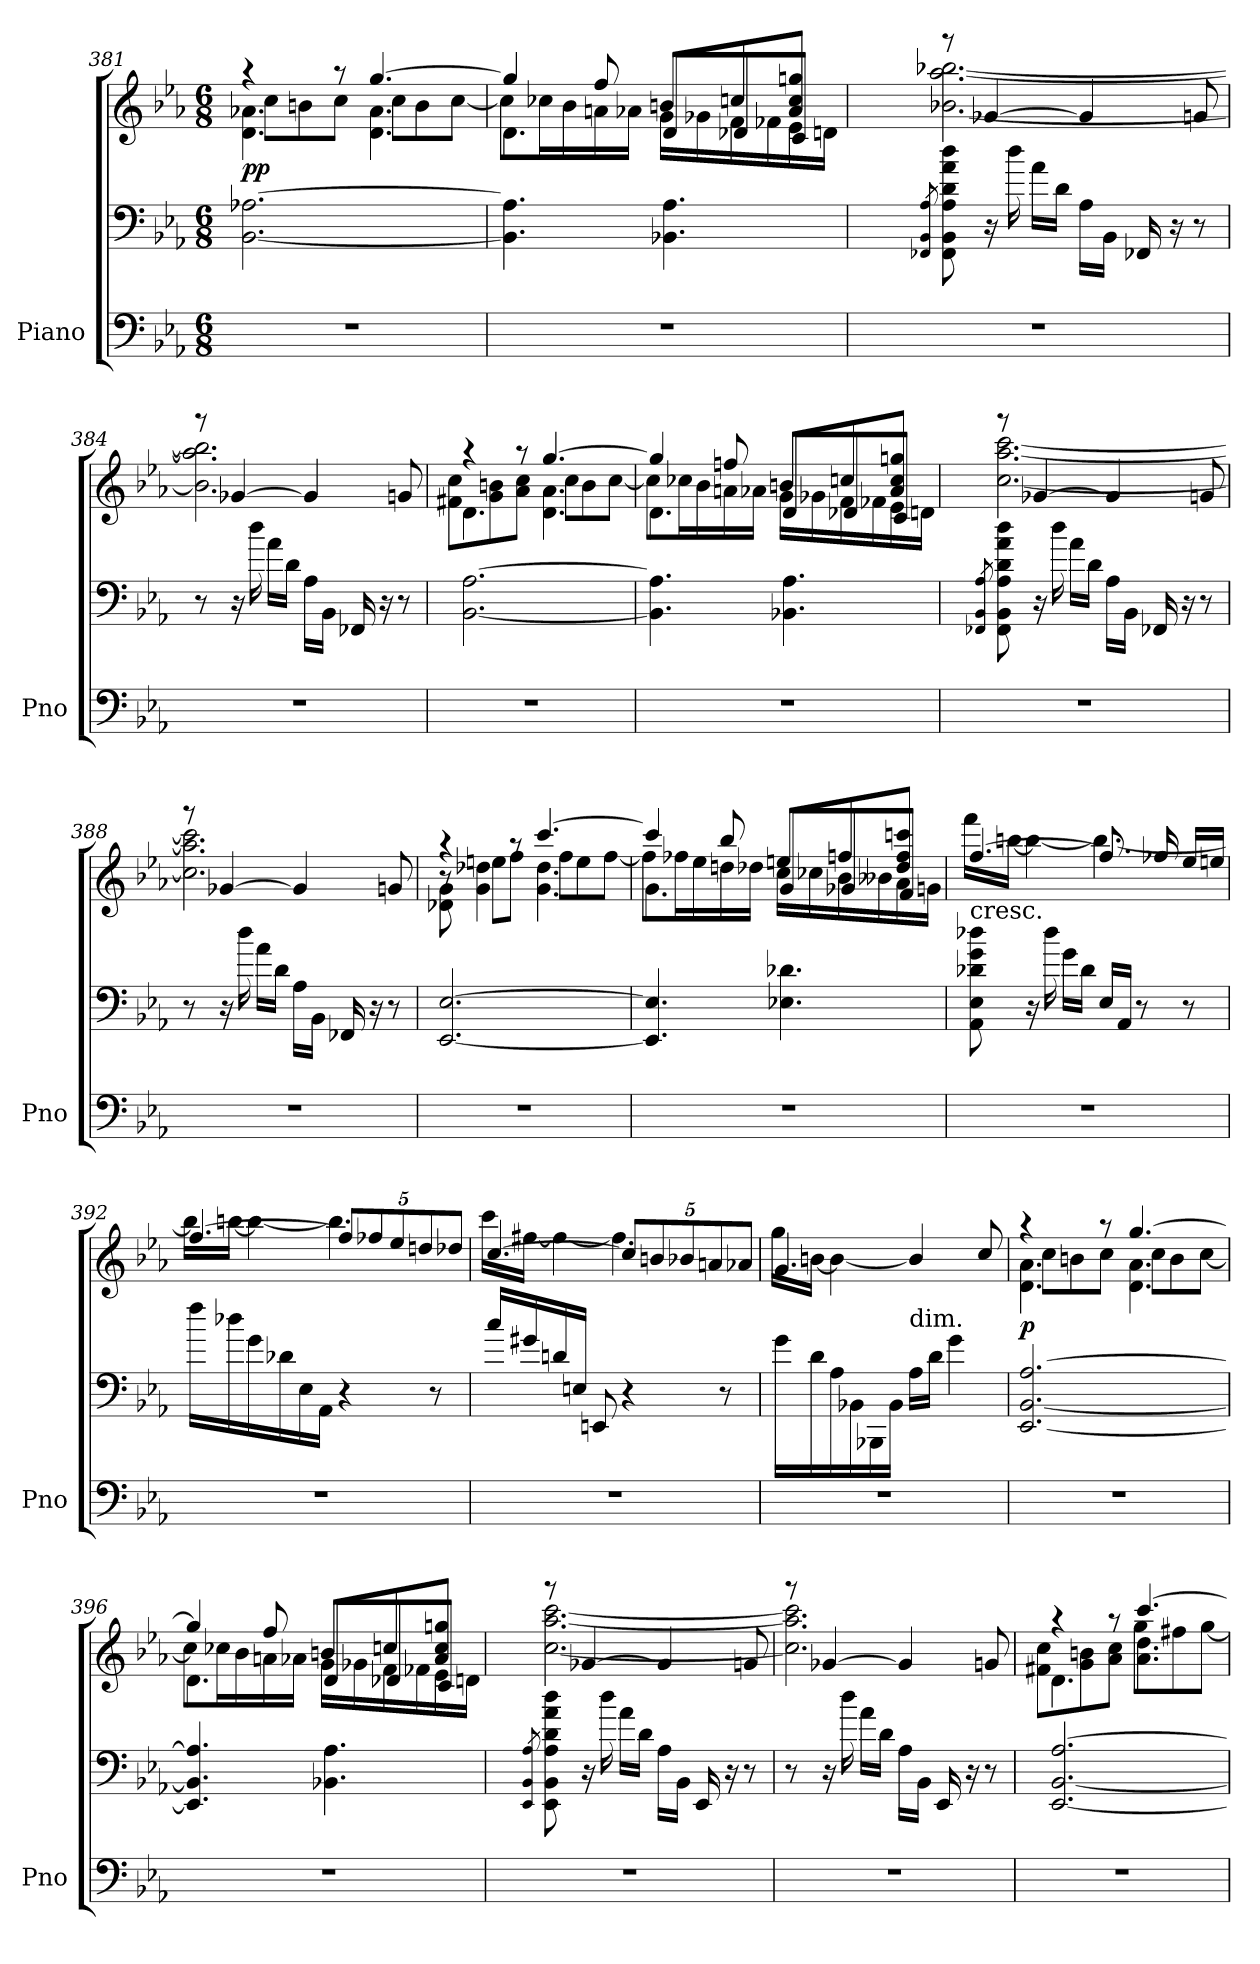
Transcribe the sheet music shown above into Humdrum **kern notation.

**kern	**kern	**kern	**dynam
*part1	*part1	*part1	*part1
*staff3	*staff2	*staff1	*staff1/2/3
*I"Piano	*	*	*
*I'Pno	*	*	*
*clefF4	*clefF4	*clefG2	*
*k[b-e-a-]	*k[b-e-a-]	*k[b-e-a-]	*
*M6/8	*M6/8	*M6/8	*
=381	=381	=381	=381
*	*	*^	*
*	*	*	*^	*
2.r	[2.BB- [2.A-X	4.d\ 4.a-X\	8ccL	4raa	pp
.	.	.	8bn	.	.
.	.	.	8ccJ	8raa	.
.	.	4.d\ 4.a-\	8ccL	[4.gg	.
.	.	.	8b	.	.
.	.	.	[8ccJ	.	.
=382	=382	=382	=382	=382	=382
2.r	4.BB-] 4.A-]	4.d\	8ccL]	4gg]	.
.	.	.	16cc-XL	.	.
.	.	.	16b-	.	.
.	.	.	16an	8ff	.
.	.	.	16a-XJJ	.	.
.	4.BB-X 4.A-	8d\L	16gLL	8bnL	.
.	.	.	16g-X	.	.
.	.	8d-X	16f	8ccn	.
.	.	.	16f-X	.	.
.	.	8c/J	16e-	8a- 8cc 8ggnJ	.
.	.	.	16dnJJ	.	.
*	*	*v	*v	*v	*
=383	=383	=383	=383
.	8qFF-X 8qBB- 8qA-	.	.
*	*	*^	*
2.r	8FF-] 8BB-] 8A-] 8d 8a- 8dd	8r	[2.b-X [2.aa- [2.bb-X	.
.	16r	[4g-X	.	.
.	16dd	.	.	.
.	16a-LL	.	.	.
.	16dJJ	.	.	.
.	16A-LL	4g-]	.	.
.	16BB-JJ	.	.	.
.	16FF-X	.	.	.
.	16r	.	.	.
.	8r	8gn	.	.
=384	=384	=384	=384	=384
2.r	8r	8r	2.b-] 2.aa-] 2.bb-]	.
.	16r	[4g-X	.	.
.	16dd	.	.	.
.	16a-LL	.	.	.
.	16dJJ	.	.	.
.	16A-LL	4g-]	.	.
.	16BB-JJ	.	.	.
.	16FF-X	.	.	.
.	16r	.	.	.
.	8r	8gn	.	.
=385	=385	=385	=385	=385
*	*	*	*^	*
2.r	[2.BB- [2.A-	4.d\	8f#X 8ccL	4raa	.
.	.	.	8g 8bn	.	.
.	.	.	8a- 8ccJ	8raa	.
.	.	4.d\ 4.a-\	8ccL	[4.gg	.
.	.	.	8b	.	.
.	.	.	[8ccJ	.	.
=386	=386	=386	=386	=386	=386
2.r	4.BB-] 4.A-]	4.d\	8ccL]	4gg]	.
.	.	.	16cc-XL	.	.
.	.	.	16b-	.	.
.	.	.	16an	8ffn	.
.	.	.	16a-XJJ	.	.
.	4.BB-X 4.A-	8d\L	16gLL	8bnL	.
.	.	.	16g-X	.	.
.	.	8d-X	16f	8ccn	.
.	.	.	16f-X	.	.
.	.	8c/J	16e-	8a- 8cc 8ggnJ	.
.	.	.	16dnJJ	.	.
*	*	*v	*v	*v	*
=387	=387	=387	=387
.	8qFF-X 8qBB- 8qA-	.	.
*	*	*^	*
2.r	8FF-] 8BB-] 8A-] 8d 8a- 8dd	8r	[2.cc [2.aa- [2.ccc	.
.	16r	[4g-X	.	.
.	16dd	.	.	.
.	16a-LL	.	.	.
.	16dJJ	.	.	.
.	16A-LL	4g-]	.	.
.	16BB-JJ	.	.	.
.	16FF-X	.	.	.
.	16r	.	.	.
.	8r	8gn	.	.
=388	=388	=388	=388	=388
2.r	8r	8r	2.cc] 2.aa-] 2.ccc]	.
.	16r	[4g-X	.	.
.	16dd	.	.	.
.	16a-LL	.	.	.
.	16dJJ	.	.	.
.	16A-LL	4g-]	.	.
.	16BB-JJ	.	.	.
.	16FF-X	.	.	.
.	16r	.	.	.
.	8r	8gn	.	.
=389	=389	=389	=389	=389
*	*	*	*^	*
2.r	[2.EE- [2.E-	8d-X\ 8g\	8r	4raa	.
.	.	4g\ 4dd-X\	8eenL	.	.
.	.	.	8ffJ	8raa	.
.	.	4.g\ 4.dd-\	8ffL	[4.ccc	.
.	.	.	8ee	.	.
.	.	.	[8ffJ	.	.
=390	=390	=390	=390	=390	=390
2.r	4.EE-] 4.E-]	4.g\	8ffL]	4ccc]	.
.	.	.	16ff-XL	.	.
.	.	.	16ee-	.	.
.	.	.	16ddn	8bb-	.
.	.	.	16dd-XJJ	.	.
.	4.E-X 4.d-X	8g\L	16ccLL	8eenL	.
.	.	.	16cc-X	.	.
.	.	8g-X	16b-	8ffn	.
.	.	.	16b--X	.	.
.	.	8f/J	16a-	8dd- 8ff 8cccnJ	.
.	.	.	16gnJJ	.	.
*	*	*	*v	*v	*
=391	=391	=391	=391	=391
!	!	!LO:TX:c:t=cresc.	!	!
2.r	8AA-\ 8E-\ 8d-X\ 8g\ 8dd-X\	[4.ff	16fffLL	.
.	.	.	[16bbnJJ	.
.	16r	.	4bb_	.
.	16dd-\	.	.	.
.	16gLL	.	.	.
.	16d-JJ	.	.	.
.	16E-LL	8.ff]	4.bb_	.
.	16AA-JJ	.	.	.
.	8r	.	.	.
.	.	16ff-X	.	.
.	8r	16ee-LL	.	.
.	.	16eenJJ	.	.
=392	=392	=392	=392	=392
2.r	16ff\LL	[4.ff/	16bbLL]	.
.	16dd-X	.	[16bbnJJ	.
.	16g\	.	4bb_	.
.	16d-X	.	.	.
.	16E-/	.	.	.
.	16AA-JJ	.	.	.
.	4r	40%3ffL]	4.bb]	.
.	.	40%3ff-X	.	.
.	.	40%3ee-	.	.
.	.	40%3ddn	.	.
.	8r	.	.	.
.	.	40%3dd-XJ	.	.
=393	=393	=393	=393	=393
2.r	16cc\LL	[4.cc/	16cccLL	.
.	16g#X	.	[16ff#XJJ	.
.	16dn/	.	4ff#_	.
.	16EnJJ	.	.	.
.	8EEn	.	.	.
.	4r	40%3ccL]	4.ff#]	.
.	.	40%3bn	.	.
.	.	40%3b-X	.	.
.	.	40%3an	.	.
.	8r	.	.	.
.	.	40%3a-XJ	.	.
=394	=394	=394	=394	=394
2.r	16g\LL	4.g/	16ggLL	.
.	16d\	.	[16bnJJ	.
.	16A-/	.	4b_	.
.	16BB-X	.	.	.
.	16BBB-X	.	.	.
.	16BB-JJ	.	.	.
!	!	!LO:TX:c:t=dim.	!	!
.	16A-LL	4ryy	4b/]	.
.	16dJJ	.	.	.
.	4g	.	.	.
.	.	8ryy	8cc/	.
=395	=395	=395	=395	=395
*	*	*	*^	*
2.r	[2.EE- [2.BB- [2.A-	4.d\ 4.a-\	8ccL	4raa	p
.	.	.	8bn	.	.
.	.	.	8ccJ	8raa	.
.	.	4.d\ 4.a-\	8ccL	[4.gg	.
.	.	.	8b	.	.
.	.	.	[8ccJ	.	.
=396	=396	=396	=396	=396	=396
2.r	4.EE-] 4.BB-] 4.A-]	4.d\	8ccL]	4gg]	.
.	.	.	16cc-XL	.	.
.	.	.	16b-	.	.
.	.	.	16an	8ff	.
.	.	.	16a-XJJ	.	.
.	4.BB-X 4.A-	8d\L	16gLL	8bnL	.
.	.	.	16g-X	.	.
.	.	8d-X	16f	8ccn	.
.	.	.	16f-X	.	.
.	.	8c/J	16e-	8a- 8cc 8ggnJ	.
.	.	.	16dnJJ	.	.
*	*	*v	*v	*v	*
=397	=397	=397	=397
.	8qEE- 8qBB- 8qA-	.	.
*	*	*^	*
2.r	8EE-] 8BB-] 8A-] 8d 8a- 8dd	8r	[2.cc [2.aa- [2.ccc	.
.	16r	[4g-X	.	.
.	16dd	.	.	.
.	16a-LL	.	.	.
.	16dJJ	.	.	.
.	16A-LL	4g-]	.	.
.	16BB-JJ	.	.	.
.	16EE-	.	.	.
.	16r	.	.	.
.	8r	8gn	.	.
=398	=398	=398	=398	=398
2.r	8r	8r	2.cc] 2.aa-] 2.ccc]	.
.	16r	[4g-X	.	.
.	16dd	.	.	.
.	16a-LL	.	.	.
.	16dJJ	.	.	.
.	16A-LL	4g-]	.	.
.	16BB-JJ	.	.	.
.	16EE-	.	.	.
.	16r	.	.	.
.	8r	8gn	.	.
=399	=399	=399	=399	=399
*	*	*	*^	*
2.r	[2.EE- [2.BB- [2.A-	4.d\	8f#X 8ccL	4raa	.
.	.	.	8g 8bn	.	.
.	.	.	8a- 8ccJ	8raa	.
.	.	4.a-\ 4.dd\	8ggL	[4.ccc	.
.	.	.	8ff#X	.	.
.	.	.	[8ggJ	.	.
*	*	*v	*v	*v	*
=	=	=	=
*-	*-	*-	*-
